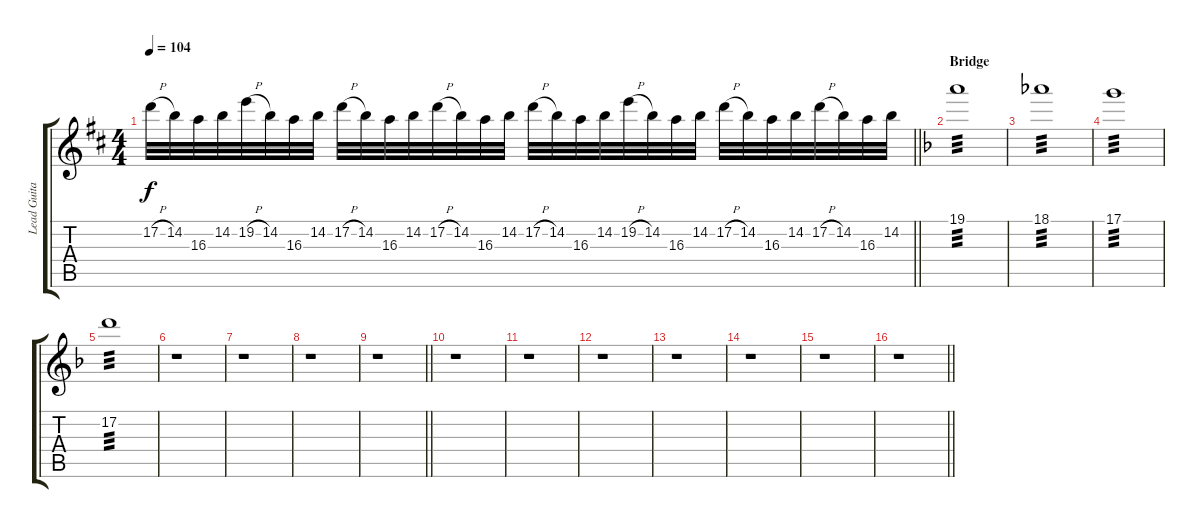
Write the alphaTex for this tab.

\track ("Lead Guitar" "Lead Guita") {instrument distortionguitar}
\staff {score tabs}
\tuning (D4 A3 F3 C3 G2 D2) {hide}
\ts (4 4)
\tempo 104
\clef g2
\barLineRight lightlight
\ks bminor
17.2{h}.32{dy f} 14.2.32 16.3.32 14.2.32 19.2{h}.32 14.2.32 16.3.32 14.2.32 17.2{h}.32 14.2.32 16.3.32 14.2.32 17.2{h}.32 14.2.32 16.3.32 14.2.32 17.2{h}.32 14.2.32 16.3.32 14.2.32 19.2{h}.32 14.2.32 16.3.32 14.2.32 17.2{h}.32 14.2.32 16.3.32 14.2.32 17.2{h}.32 14.2.32 16.3.32 14.2.32 |
\section ("" "Bridge")
\ks dminor
19.1.1{tp 3 volume 11} |
18.1.1{tp 3} |
17.1.1{tp 3} |
17.2.1{tp 3} |
r.1 |
r.1 |
r.1 |
\barLineRight lightlight
r.1 |
r.1 |
r.1 |
r.1 |
r.1 |
r.1 |
r.1 |
\barLineRight lightlight
r.1{volume 16}
